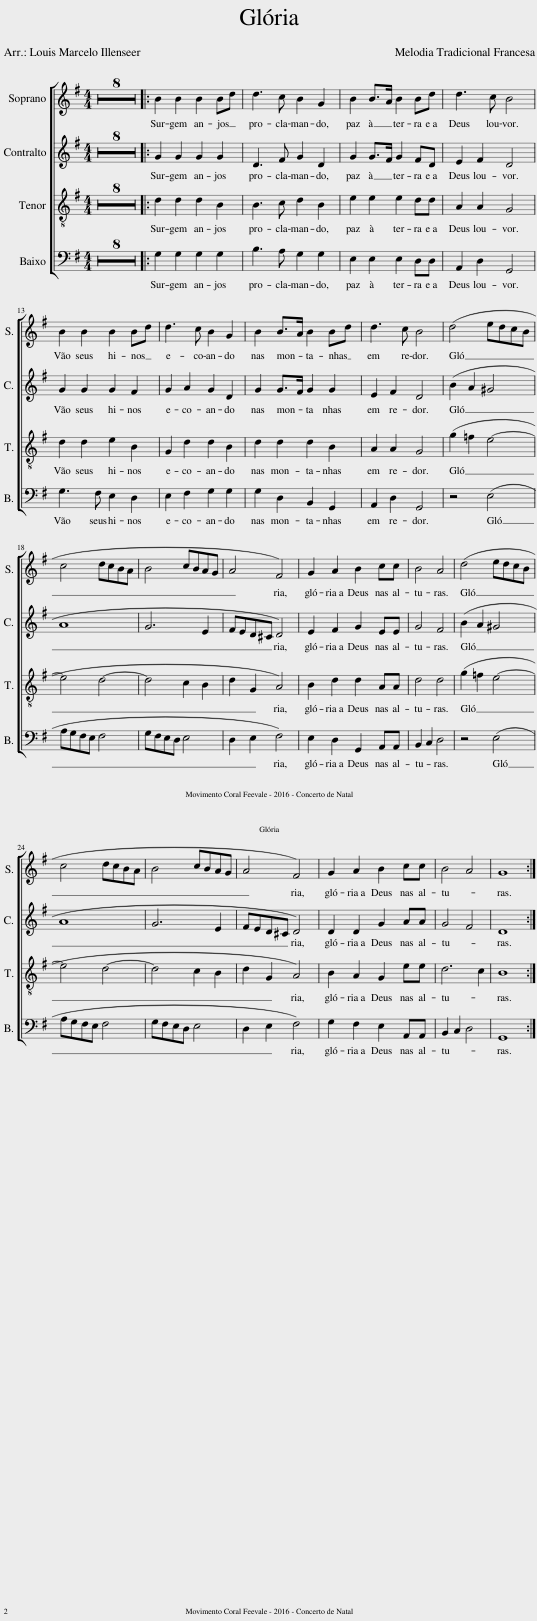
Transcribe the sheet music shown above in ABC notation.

X:1
%%score [ 1 2 3 4 ]
L:1/8
M:4/4
I:linebreak $
K:G
V:1 treble
V:2 treble
V:3 treble-8
V:4 bass
V:1
 z8 | z8 | z8 | z8 | z8 | %5
 z8 | z8 | z8 |: B2 B2 B2 Bd | d3 c B2 G2 | %10
 B2 B>A B2 Bd | d3 c B4 |$ B2 B2 B2 Bd | d3 c B2 G2 | B2 B>A B2 Bd | %15
 d3 c B4 | (d4 edcB |$ c4 dcBA | B4 cBAG | A4 F4) | %20
 G2 A2 B2 cc | B4 A4 | (d4 edcB |$ c4 dcBA | B4 cBAG | %25
 A4 F4) | G2 A2 B2 cc | B4 A4 | G8 :| %29
V:2
 z8 | z8 | z8 | z8 | z8 | %5
 z8 | z8 | z8 |: G2 G2 G2 G2 | D3 F G2 D2 | %10
 G2 G>F G2 FD | E2 F2 D4 |$ G2 G2 G2 F2 | G2 A2 G2 D2 | G2 G>F G2 G2 | %15
 E2 F2 D4 | (B2 A2 ^G4 |$ A8 | G6 E2 | FED^C D4) | %20
 E2 F2 G2 EE | G4 F4 | (B2 A2 ^G4 |$ A8 | G6 E2 | %25
 FED^C D4) | D2 D2 G2 AA | G4 F4 | D8 :| %29
V:3
 z8 | z8 | z8 | z8 | z8 | %5
 z8 | z8 | z8 |: d2 d2 d2 B2 | B3 c d2 B2 | %10
 e2 e2 e2 dd | A2 A2 G4 |$ d2 d2 e2 B2 | G2 d2 d2 B2 | d2 d2 d2 B2 | %15
 A2 A2 G4 | (g2 =f2 e4- |$ e4 d4- | d4 c2 B2 | d2 G2 A4) | %20
 B2 d2 d2 AA | d4 d4 | (g2 =f2 e4- |$ e4 d4- | d4 c2 B2 | %25
 d2 G2 A4) | B2 A2 G2 ee | d6 c2 | B8 :| %29
V:4
 z8 | z8 | z8 | z8 | z8 | %5
 z8 | z8 | z8 |: G,2 G,2 G,2 G,2 | B,3 A, G,2 G,2 | %10
 E,2 E,2 E,2 D,D, | A,,2 D,2 G,,4 |$ G,3 F, E,2 D,2 | E,2 F,2 G,2 G,2 | G,2 D,2 B,,2 G,,2 | %15
 A,,2 D,2 G,,4 | z4 (E,4 |$ A,G,F,E, F,4 | G,F,E,D, E,4 | D,2 E,2 F,4) | %20
 E,2 D,2 G,,2 A,,A,, | B,,2 C,2 D,4 | z4 (E,4 |$ A,G,F,E, F,4 | G,F,E,D, E,4 | %25
 D,2 E,2 F,4) | G,2 F,2 E,2 A,,A,, | B,,2 C,2 D,4 | G,,8 :| %29
